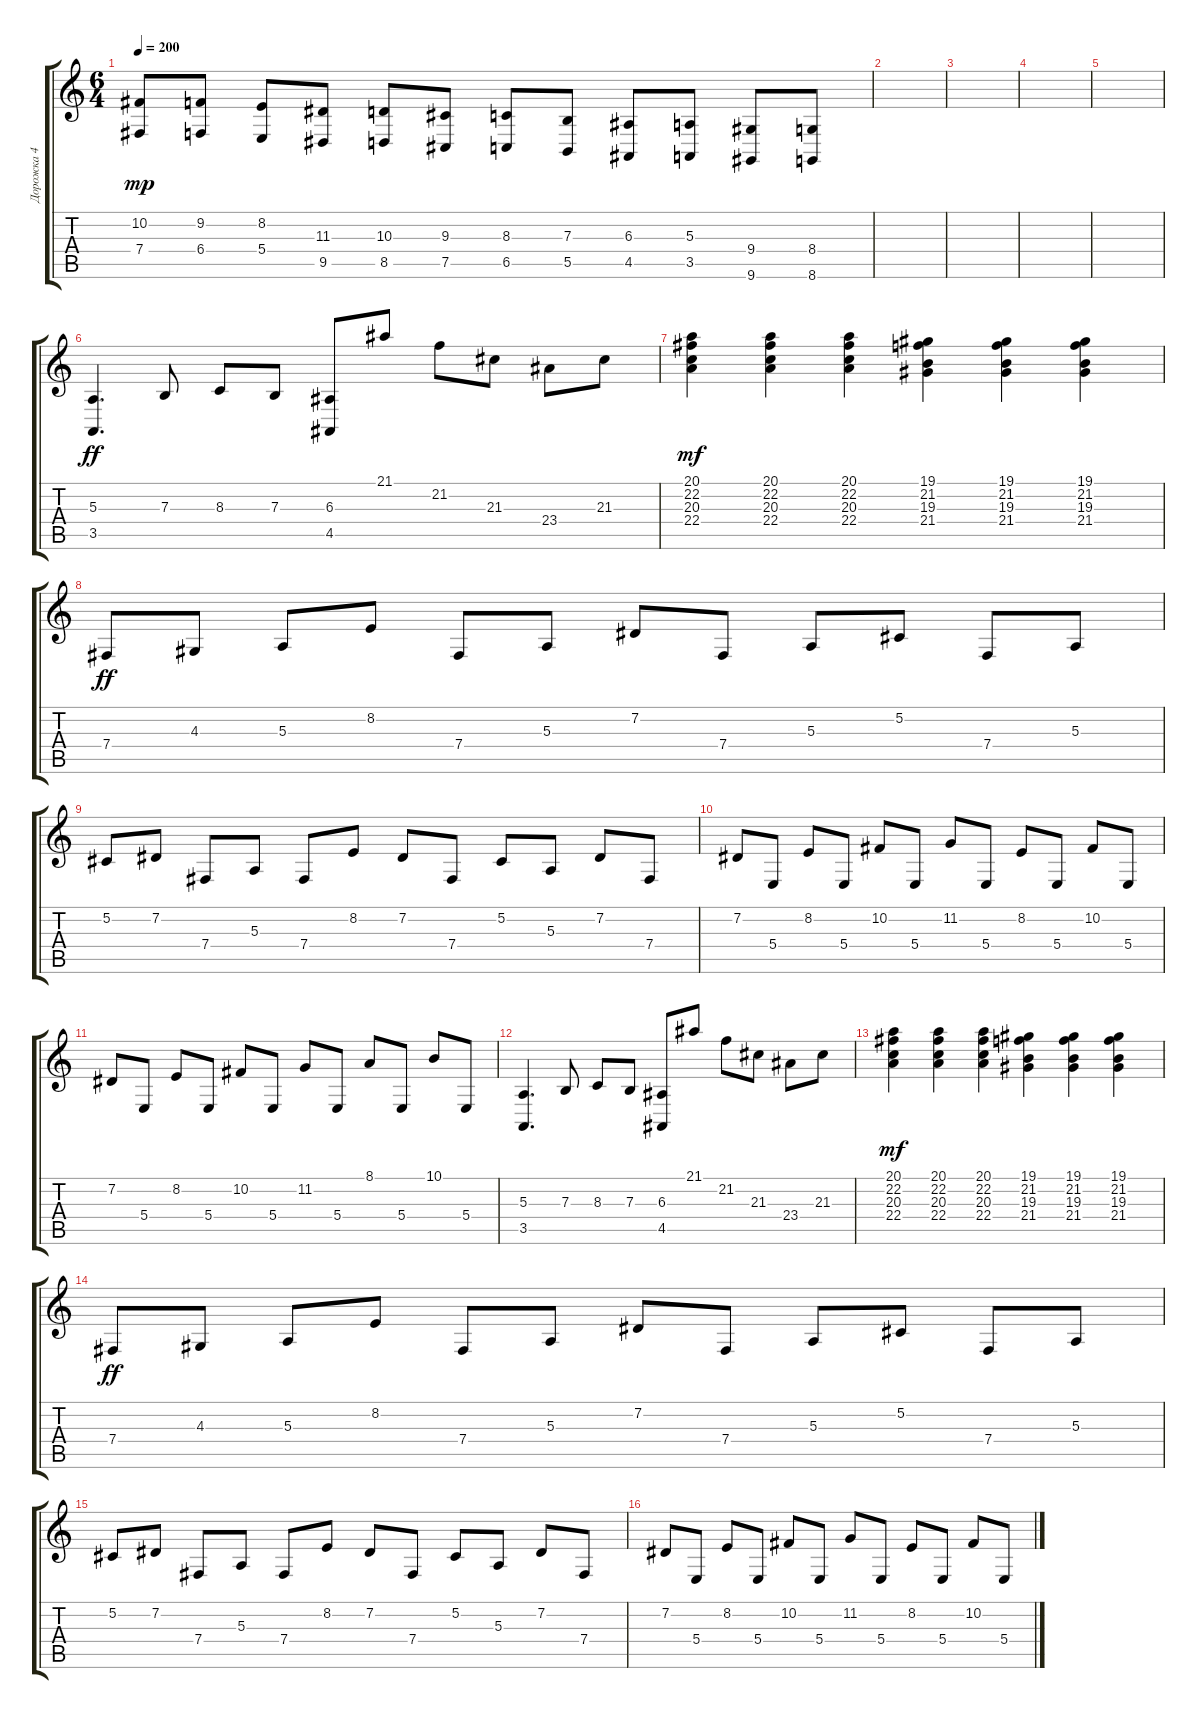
\track ("Дорожка 4" "Дорожка 4") {instrument kalimba}
\staff {score tabs}
\tuning (Db4 Ab3 E3 B2 Gb2 B1) {hide}
\ts (6 4)
\tempo 200
\clef g2
\ks c
(10.2 7.4).8{dy mp} (9.2 6.4).8 (8.2 5.4).8 (11.3 9.5).8 (10.3 8.5).8 (9.3 7.5).8 (8.3 6.5).8 (7.3 5.5).8 (6.3 4.5).8 (5.3 3.5).8 (9.4 9.6).8 (8.4 8.6).8 |
|
|
|
|
(5.3 3.5).4{d dy ff instrument acousticgrandpiano} 7.3.8 8.3.8 7.3.8 (6.3 4.5).8 21.1.8 21.2.8 21.3.8 23.4.8 21.3.8 |
(20.1 22.2 20.3 22.4).4{dy mf} (20.1 22.2 20.3 22.4).4 (20.1 22.2 20.3 22.4).4 (19.1 21.2 19.3 21.4).4 (19.1 21.2 19.3 21.4).4 (19.1 21.2 19.3 21.4).4 |
7.4.8{dy ff instrument acousticgrandpiano} 4.3.8 5.3.8 8.2.8 7.4.8 5.3.8 7.2.8 7.4.8 5.3.8 5.2.8 7.4.8 5.3.8 |
5.2.8 7.2.8 7.4.8 5.3.8 7.4.8 8.2.8 7.2.8 7.4.8 5.2.8 5.3.8 7.2.8 7.4.8 |
7.2.8 5.4.8 8.2.8 5.4.8 10.2.8 5.4.8 11.2.8 5.4.8 8.2.8 5.4.8 10.2.8 5.4.8 |
7.2.8 5.4.8 8.2.8 5.4.8 10.2.8 5.4.8 11.2.8 5.4.8 8.1.8 5.4.8 10.1.8 5.4.8 |
(5.3 3.5).4{d} 7.3.8 8.3.8 7.3.8 (6.3 4.5).8 21.1.8 21.2.8 21.3.8 23.4.8 21.3.8 |
(20.1 22.2 20.3 22.4).4{dy mf} (20.1 22.2 20.3 22.4).4 (20.1 22.2 20.3 22.4).4 (19.1 21.2 19.3 21.4).4 (19.1 21.2 19.3 21.4).4 (19.1 21.2 19.3 21.4).4 |
7.4.8{dy ff instrument acousticgrandpiano} 4.3.8 5.3.8 8.2.8 7.4.8 5.3.8 7.2.8 7.4.8 5.3.8 5.2.8 7.4.8 5.3.8 |
5.2.8 7.2.8 7.4.8 5.3.8 7.4.8 8.2.8 7.2.8 7.4.8 5.2.8 5.3.8 7.2.8 7.4.8 |
7.2.8 5.4.8 8.2.8 5.4.8 10.2.8 5.4.8 11.2.8 5.4.8 8.2.8 5.4.8 10.2.8 5.4.8
